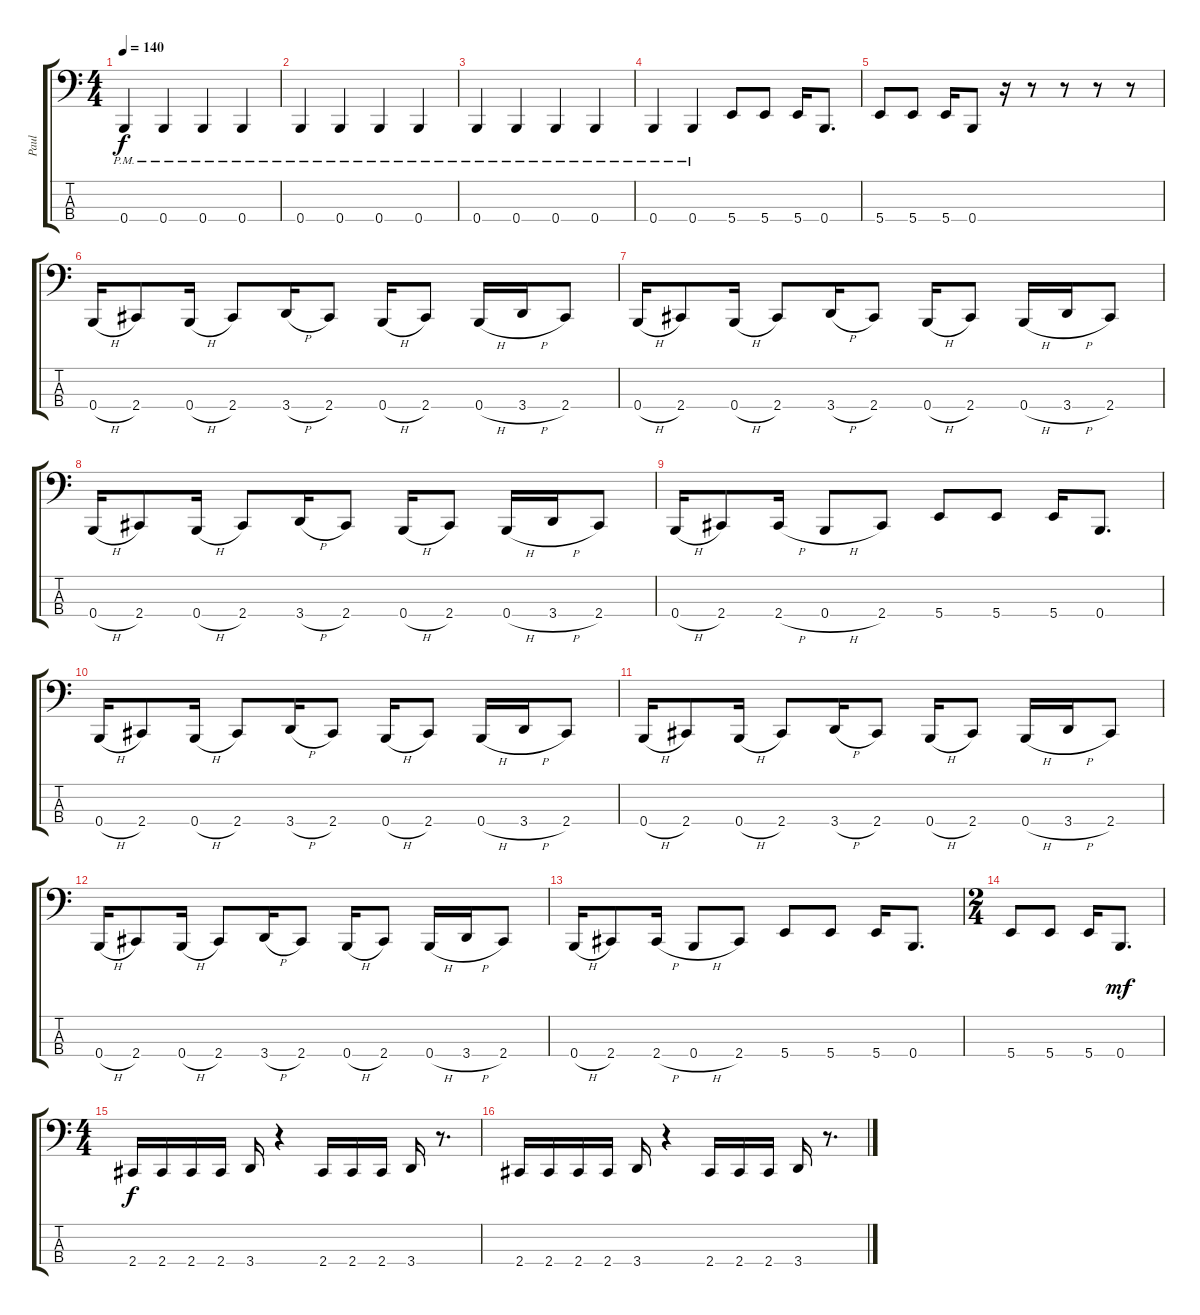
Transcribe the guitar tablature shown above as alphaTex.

\track ("Paul" "Paul") {instrument slapbass1}
\staff {score tabs}
\tuning (E2 B1 Gb1 B0) {hide}
\ts (4 4)
\tempo 140
\clef f4
\ks c
0.4{pm}.4{dy f} 0.4{pm}.4 0.4{pm}.4 0.4{pm}.4 |
0.4{pm}.4 0.4{pm}.4 0.4{pm}.4 0.4{pm}.4 |
0.4{pm}.4 0.4{pm}.4 0.4{pm}.4 0.4{pm}.4 |
0.4{pm}.4 0.4{pm}.4 5.4.8 5.4.8 5.4.16 0.4.8{d} |
5.4.8 5.4.8 5.4.16 0.4.8 r.16 r.8 r.8 r.8 r.8 |
0.4{h}.16 2.4.8 0.4{h}.16 2.4.8 3.4{h}.16 2.4.8 0.4{h}.16 2.4.8 0.4{h}.16 3.4{h}.16 2.4.8 |
0.4{h}.16 2.4.8 0.4{h}.16 2.4.8 3.4{h}.16 2.4.8 0.4{h}.16 2.4.8 0.4{h}.16 3.4{h}.16 2.4.8 |
0.4{h}.16 2.4.8 0.4{h}.16 2.4.8 3.4{h}.16 2.4.8 0.4{h}.16 2.4.8 0.4{h}.16 3.4{h}.16 2.4.8 |
0.4{h}.16 2.4.8 2.4{h}.16 0.4{h}.8 2.4.8 5.4.8 5.4.8 5.4.16 0.4.8{d} |
0.4{h}.16 2.4.8 0.4{h}.16 2.4.8 3.4{h}.16 2.4.8 0.4{h}.16 2.4.8 0.4{h}.16 3.4{h}.16 2.4.8 |
0.4{h}.16 2.4.8 0.4{h}.16 2.4.8 3.4{h}.16 2.4.8 0.4{h}.16 2.4.8 0.4{h}.16 3.4{h}.16 2.4.8 |
0.4{h}.16 2.4.8 0.4{h}.16 2.4.8 3.4{h}.16 2.4.8 0.4{h}.16 2.4.8 0.4{h}.16 3.4{h}.16 2.4.8 |
0.4{h}.16 2.4.8 2.4{h}.16 0.4{h}.8 2.4.8 5.4.8 5.4.8 5.4.16 0.4.8{d} |
\ts (2 4)
5.4.8 5.4.8 5.4.16 0.4.8{d dy mf} |
\ts (4 4)
2.4.16{dy f} 2.4.16 2.4.16 2.4.16 3.4.16 r.4 2.4.16 2.4.16 2.4.16 3.4.16 r.8{d} |
2.4.16 2.4.16 2.4.16 2.4.16 3.4.16 r.4 2.4.16 2.4.16 2.4.16 3.4.16 r.8{d}
